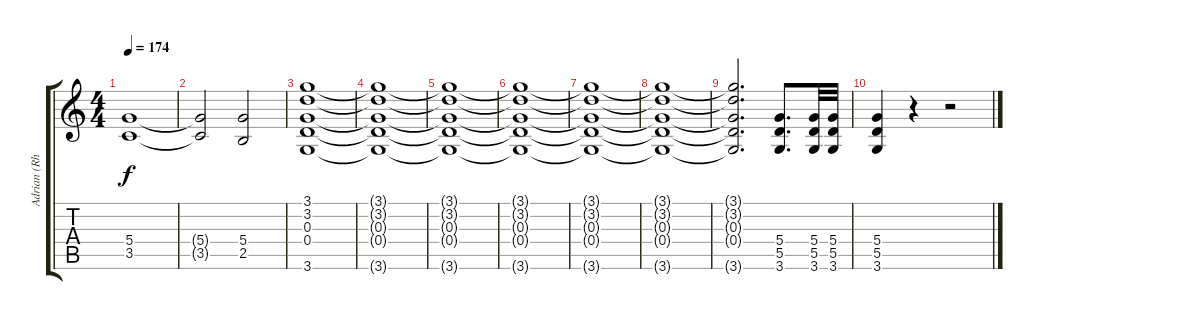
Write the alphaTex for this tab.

\track ("Adrian (Rhy. Guitar)" "Adrian (Rh") {instrument overdrivenguitar}
\staff {score tabs}
\tuning (E4 B3 G3 D3 A2 E2) {hide}
\ts (4 4)
\tempo 174
\clef g2
\ks c
(5.4 3.5).1{dy f} |
(5.4{t} 3.5{t}).2 (5.4 2.5).2 |
(3.1 3.2 0.3 0.4 3.6).1 |
(3.1{t} 3.2{t} 0.3{t} 0.4{t} 3.6{t}).1 |
(3.1{t} 3.2{t} 0.3{t} 0.4{t} 3.6{t}).1 |
(3.1{t} 3.2{t} 0.3{t} 0.4{t} 3.6{t}).1 |
(3.1{t} 3.2{t} 0.3{t} 0.4{t} 3.6{t}).1 |
(3.1{t} 3.2{t} 0.3{t} 0.4{t} 3.6{t}).1 |
(3.1{t} 3.2{t} 0.3{t} 0.4{t} 3.6{t}).2{d} (5.4 5.5 3.6).8{d} (5.4 5.5 3.6).32 (5.4 5.5 3.6).32 |
(5.4 5.5 3.6).4 r.4 r.2
